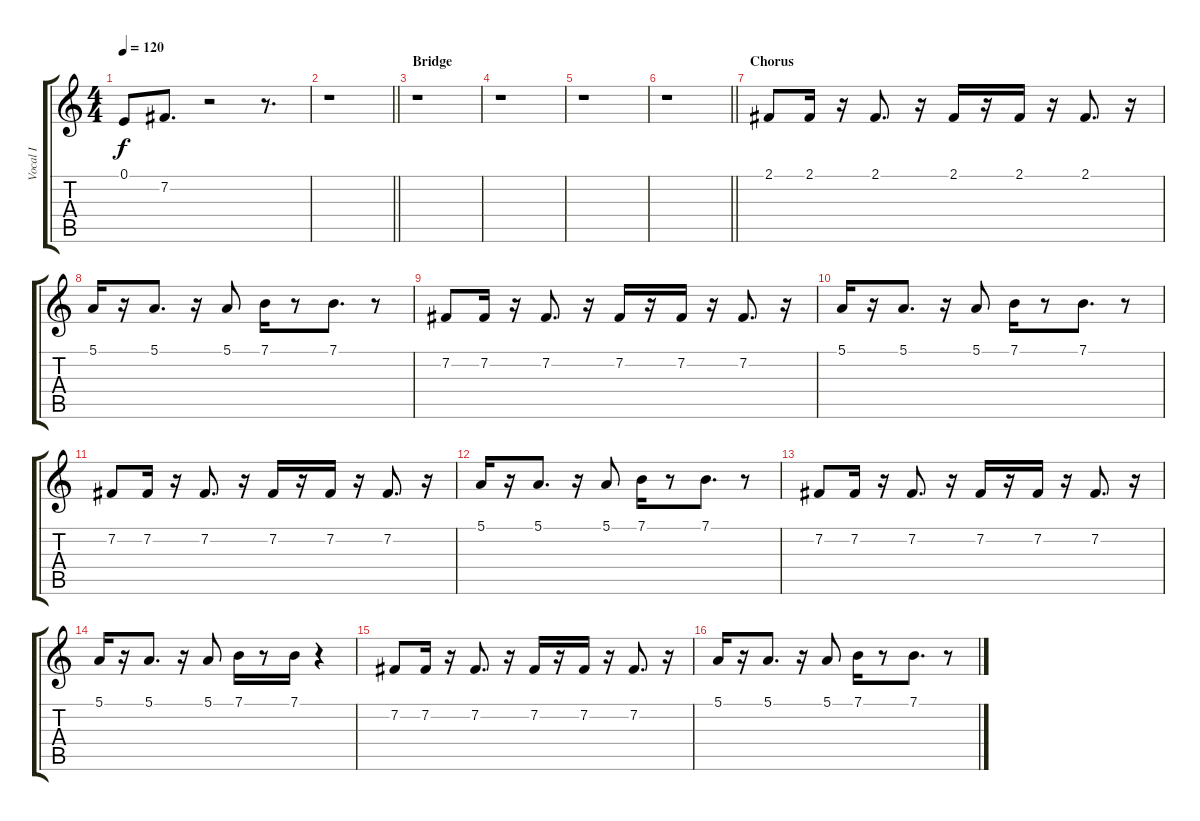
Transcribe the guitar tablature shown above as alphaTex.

\track ("Vocal I" "Vocal I") {instrument electricpiano1}
\staff {score tabs}
\tuning (E4 B3 G3 D3 A2 E2) {hide}
\ts (4 4)
\tempo 120
\clef g2
\ks c
0.1{t}.8{dy f} 7.2.8{d} r.2 r.8{d} |
\barLineRight lightlight
r.1 |
\section ("" "Bridge")
r.1 |
r.1 |
r.1 |
\barLineRight lightlight
r.1 |
\section ("" "Chorus")
2.1.8 2.1.16 r.16 2.1.8{d} r.16 2.1.16 r.16 2.1.16 r.16 2.1.8{d} r.16 |
5.1.16 r.16 5.1.8{d} r.16 5.1.8 7.1.16 r.8 7.1.8{d} r.8 |
7.2.8 7.2.16 r.16 7.2.8{d} r.16 7.2.16 r.16 7.2.16 r.16 7.2.8{d} r.16 |
5.1.16 r.16 5.1.8{d} r.16 5.1.8 7.1.16 r.8 7.1.8{d} r.8 |
7.2.8 7.2.16 r.16 7.2.8{d} r.16 7.2.16 r.16 7.2.16 r.16 7.2.8{d} r.16 |
5.1.16 r.16 5.1.8{d} r.16 5.1.8 7.1.16 r.8 7.1.8{d} r.8 |
7.2.8 7.2.16 r.16 7.2.8{d} r.16 7.2.16 r.16 7.2.16 r.16 7.2.8{d} r.16 |
5.1.16 r.16 5.1.8{d} r.16 5.1.8 7.1.16 r.8 7.1.16 r.4 |
7.2.8 7.2.16 r.16 7.2.8{d} r.16 7.2.16 r.16 7.2.16 r.16 7.2.8{d} r.16 |
5.1.16 r.16 5.1.8{d} r.16 5.1.8 7.1.16 r.8 7.1.8{d} r.8
